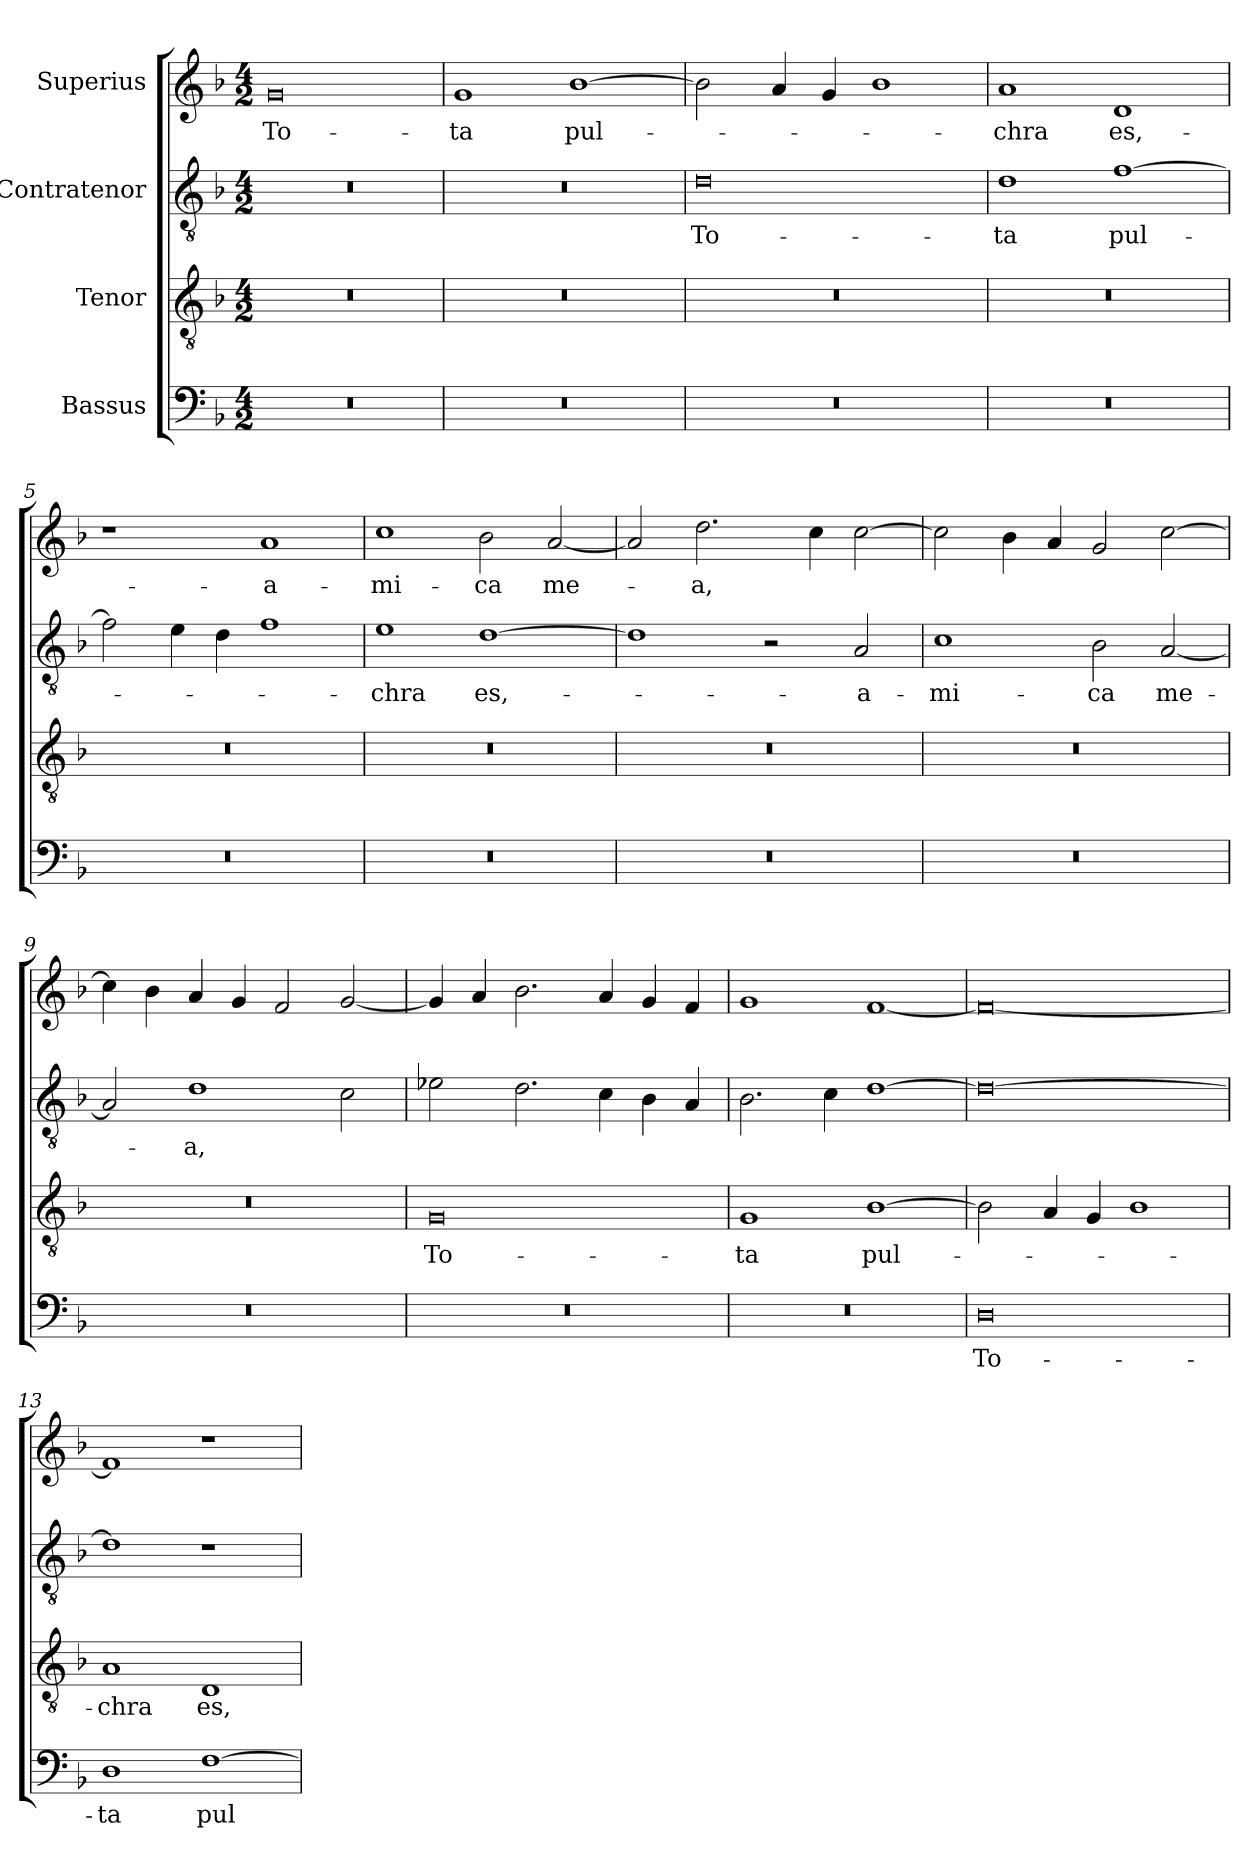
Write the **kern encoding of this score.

**kern	**text	**kern	**text	**kern	**text	**kern	**text
*part4	*part4	*part3	*part3	*part2	*part2	*part1	*part1
*staff4	*staff4	*staff3	*staff3	*staff2	*staff2	*staff1	*staff1
*I"Bassus	*	*I"Tenor	*	*I"Contratenor	*	*I"Superius	*
*clefF4	*	*clefGv2	*	*clefGv2	*	*clefG2	*
*k[b-]	*	*k[b-]	*	*k[b-]	*	*k[b-]	*
*M4/2	*	*M4/2	*	*M4/2	*	*M4/2	*
=1	=1	=1	=1	=1	=1	=1	=1
0r	.	0r	.	0r	.	0g/	To-
=2	=2	=2	=2	=2	=2	=2	=2
0r	.	0r	.	0r	.	1g/	-ta
.	.	.	.	.	.	[1b-\	pul-
=3	=3	=3	=3	=3	=3	=3	=3
0r	.	0r	.	0d\	To-	2b-\]	.
.	.	.	.	.	.	4a/	.
.	.	.	.	.	.	4g/	.
.	.	.	.	.	.	1b-\	.
=4	=4	=4	=4	=4	=4	=4	=4
0r	.	0r	.	1d\	-ta	1a/	-chra
.	.	.	.	[1f\	pul-	1d/	es,-
=5	=5	=5	=5	=5	=5	=5	=5
0r	.	0r	.	2f\]	.	1r	.
.	.	.	.	4e\	.	.	.
.	.	.	.	4d\	.	.	.
.	.	.	.	1f\	.	1a/	a-
=6	=6	=6	=6	=6	=6	=6	=6
0r	.	0r	.	1e\	-chra	1cc\	-mi-
.	.	.	.	[1d\	es,-	2b-\	-ca
.	.	.	.	.	.	[2a/	me-
=7	=7	=7	=7	=7	=7	=7	=7
0r	.	0r	.	1d\]	.	2a/]	.
.	.	.	.	.	.	2.dd\	-a,
.	.	.	.	2r	.	.	.
.	.	.	.	.	.	4cc\	.
.	.	.	.	2A/	a-	[2cc\	.
=8	=8	=8	=8	=8	=8	=8	=8
0r	.	0r	.	1c\	-mi-	2cc\]	.
.	.	.	.	.	.	4b-\	.
.	.	.	.	.	.	4a/	.
.	.	.	.	2B-\	-ca	2g/	.
.	.	.	.	[2A/	me-	[2cc\	.
=9	=9	=9	=9	=9	=9	=9	=9
0r	.	0r	.	2A/]	.	4cc\]	.
.	.	.	.	.	.	4b-\	.
.	.	.	.	1d\	-a,	4a/	.
.	.	.	.	.	.	4g/	.
.	.	.	.	.	.	2f/	.
.	.	.	.	2c\	.	[2g/	.
=10	=10	=10	=10	=10	=10	=10	=10
0r	.	0G/	To-	2e-X\	.	4g/]	.
.	.	.	.	.	.	4a/	.
.	.	.	.	2.d\	.	2.b-\	.
.	.	.	.	4c\	.	4a/	.
.	.	.	.	4B-\	.	4g/	.
.	.	.	.	4A/	.	4f/	.
=11	=11	=11	=11	=11	=11	=11	=11
0r	.	1G/	-ta	2.B-\	.	1g/	.
.	.	.	.	4c\	.	.	.
.	.	[1B-\	pul-	[1d\	.	[1f/	.
=12	=12	=12	=12	=12	=12	=12	=12
0D\	To-	2B-\]	.	0d\_	.	0f/_	.
.	.	4A/	.	.	.	.	.
.	.	4G/	.	.	.	.	.
.	.	1B-\	.	.	.	.	.
=13	=13	=13	=13	=13	=13	=13	=13
1D\	-ta	1A/	-chra	1d\]	.	1f/]	.
[1F\	pul-	1D/	es,-	1r	.	1r	.
=	=	=	=	=	=	=	=
*-	*-	*-	*-	*-	*-	*-	*-
